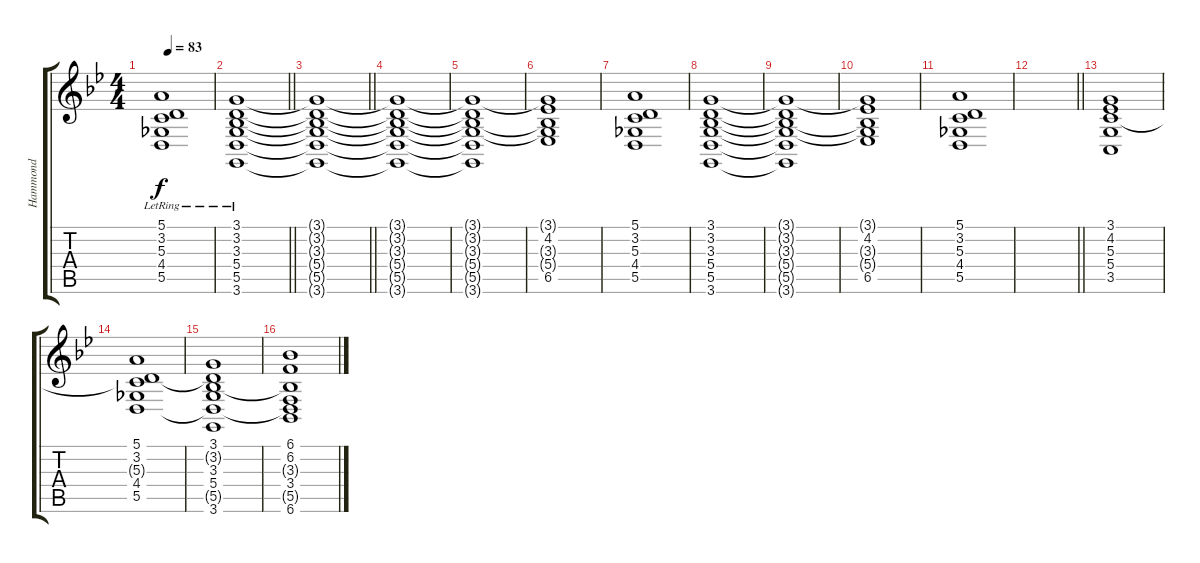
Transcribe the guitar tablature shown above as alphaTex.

\track ("Hammond" "Hammond") {instrument drawbarorgan}
\staff {score tabs}
\tuning (E4 B3 G3 D3 A2 E2) {hide}
\ts (4 4)
\tempo 83
\clef g2
\ks gminor
(5.1{lr} 3.2{lr} 5.3{lr} 4.4{lr} 5.5{lr}).1{dy f} |
\barLineRight lightlight
(3.1{lr} 3.2{lr} 3.3{lr} 5.4{lr} 5.5{lr} 3.6{lr}).1 |
\barLineRight lightlight
(3.1{t} 3.2{t} 3.3{t} 5.4{t} 5.5{t} 3.6{t}).1 |
(3.1{t} 3.2{t} 3.3{t} 5.4{t} 5.5{t} 3.6{t}).1 |
(3.1{t} 3.2{t} 3.3{t} 5.4{t} 5.5{t} 3.6{t}).1 |
(3.1{t} 4.2 3.3{t} 5.4{t} 6.5).1 |
(5.1 3.2 5.3 4.4 5.5).1 |
(3.1 3.2 3.3 5.4 5.5 3.6).1 |
(3.1{t} 3.2{t} 3.3{t} 5.4{t} 5.5{t} 3.6{t}).1 |
(3.1{t} 4.2 3.3{t} 5.4{t} 6.5).1 |
(5.1 3.2 5.3 4.4 5.5).1 |
\barLineRight lightlight
|
\section ("" "")
(3.1 4.2 5.3 5.4 3.5).1 |
(5.1 3.2 5.3{t} 4.4 5.5).1 |
(3.1 3.2{t} 3.3 5.4 5.5{t} 3.6).1 |
(6.1 6.2 3.3{t} 3.4 5.5{t} 6.6).1
